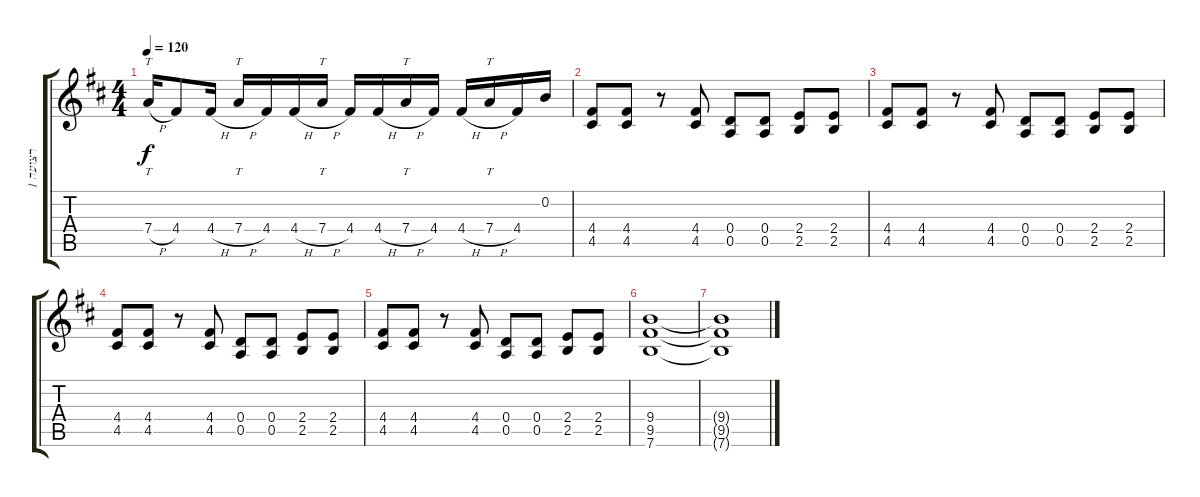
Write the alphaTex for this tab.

\track ("רצועה 1" "רצועה 1") {instrument distortionguitar}
\staff {score tabs}
\tuning (E4 B3 G3 D3 A2 E2) {hide}
\ts (4 4)
\tempo 120
\clef g2
\ks bminor
7.4{h}.16{tt dy f} 4.4.8 4.4{h}.16 7.4{h}.16{tt} 4.4.16 4.4{h}.16 7.4{h}.16{tt} 4.4.16 4.4{h}.16 7.4{h}.16{tt} 4.4.16 4.4{h}.16 7.4{h}.16{tt} 4.4.16 0.2.16 |
(4.4 4.5).8 (4.4 4.5).8 r.8 (4.4 4.5).8 (0.4 0.5).8 (0.4 0.5).8 (2.4 2.5).8 (2.4 2.5).8 |
(4.4 4.5).8 (4.4 4.5).8 r.8 (4.4 4.5).8 (0.4 0.5).8 (0.4 0.5).8 (2.4 2.5).8 (2.4 2.5).8 |
(4.4 4.5).8 (4.4 4.5).8 r.8 (4.4 4.5).8 (0.4 0.5).8 (0.4 0.5).8 (2.4 2.5).8 (2.4 2.5).8 |
(4.4 4.5).8 (4.4 4.5).8 r.8 (4.4 4.5).8 (0.4 0.5).8 (0.4 0.5).8 (2.4 2.5).8 (2.4 2.5).8 |
(9.4 9.5 7.6).1 |
(9.4{t} 9.5{t} 7.6{t}).1
